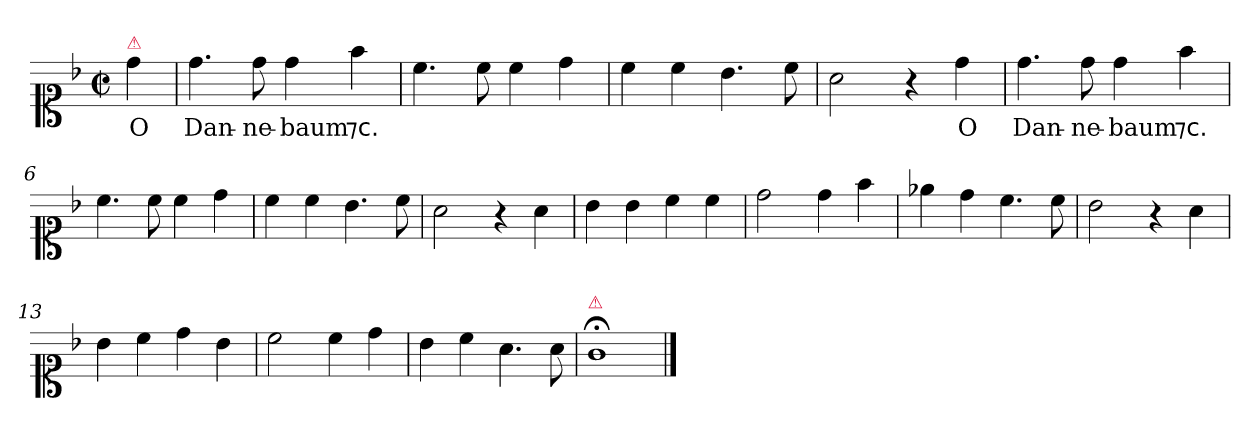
**kern	**text
*part1	*part1
*staff1	*staff1
*clefC1	*
*k[b-]	*
*M4/4	*
*met(c|)	*
=	=
!LO:TX:a:color=crimson:t=⚠	!
4dd	O
=1	=1
4.dd	Dan-
8dd	-ne-
4dd	baum
4ff	⁊c.
=2	=2
4.cc	.
8cc	.
4cc	.
4dd	.
=3	=3
4cc	.
4cc	.
4.b-	.
8cc	.
=4	=4
2a	.
4r	.
4dd	O
=5	=5
4.dd	Dan-
8dd	-ne-
4dd	baum
4ff	⁊c.
=6	=6
4.cc	.
8cc	.
4cc	.
4dd	.
=7	=7
4cc	.
4cc	.
4.b-	.
8cc	.
=8	=8
2a	.
4r	.
4a	.
=9	=9
4b-	.
4b-	.
4cc	.
4cc	.
=10	=10
2dd	.
4dd	.
4ff	.
=11	=11
4ee-X	.
4dd	.
4.cc	.
8cc	.
=12	=12
2b-	.
4r	.
4a	.
=13	=13
4b-	.
4cc	.
4dd	.
4b-	.
=14	=14
2cc	.
4cc	.
4dd	.
=15	=15
4b-	.
4cc	.
4.a	.
8a	.
=16	=16
!LO:TX:a:color=crimson:t=⚠	!
!LO:N:vis=1	!
2.g;<	.
==	==
*-	*-
